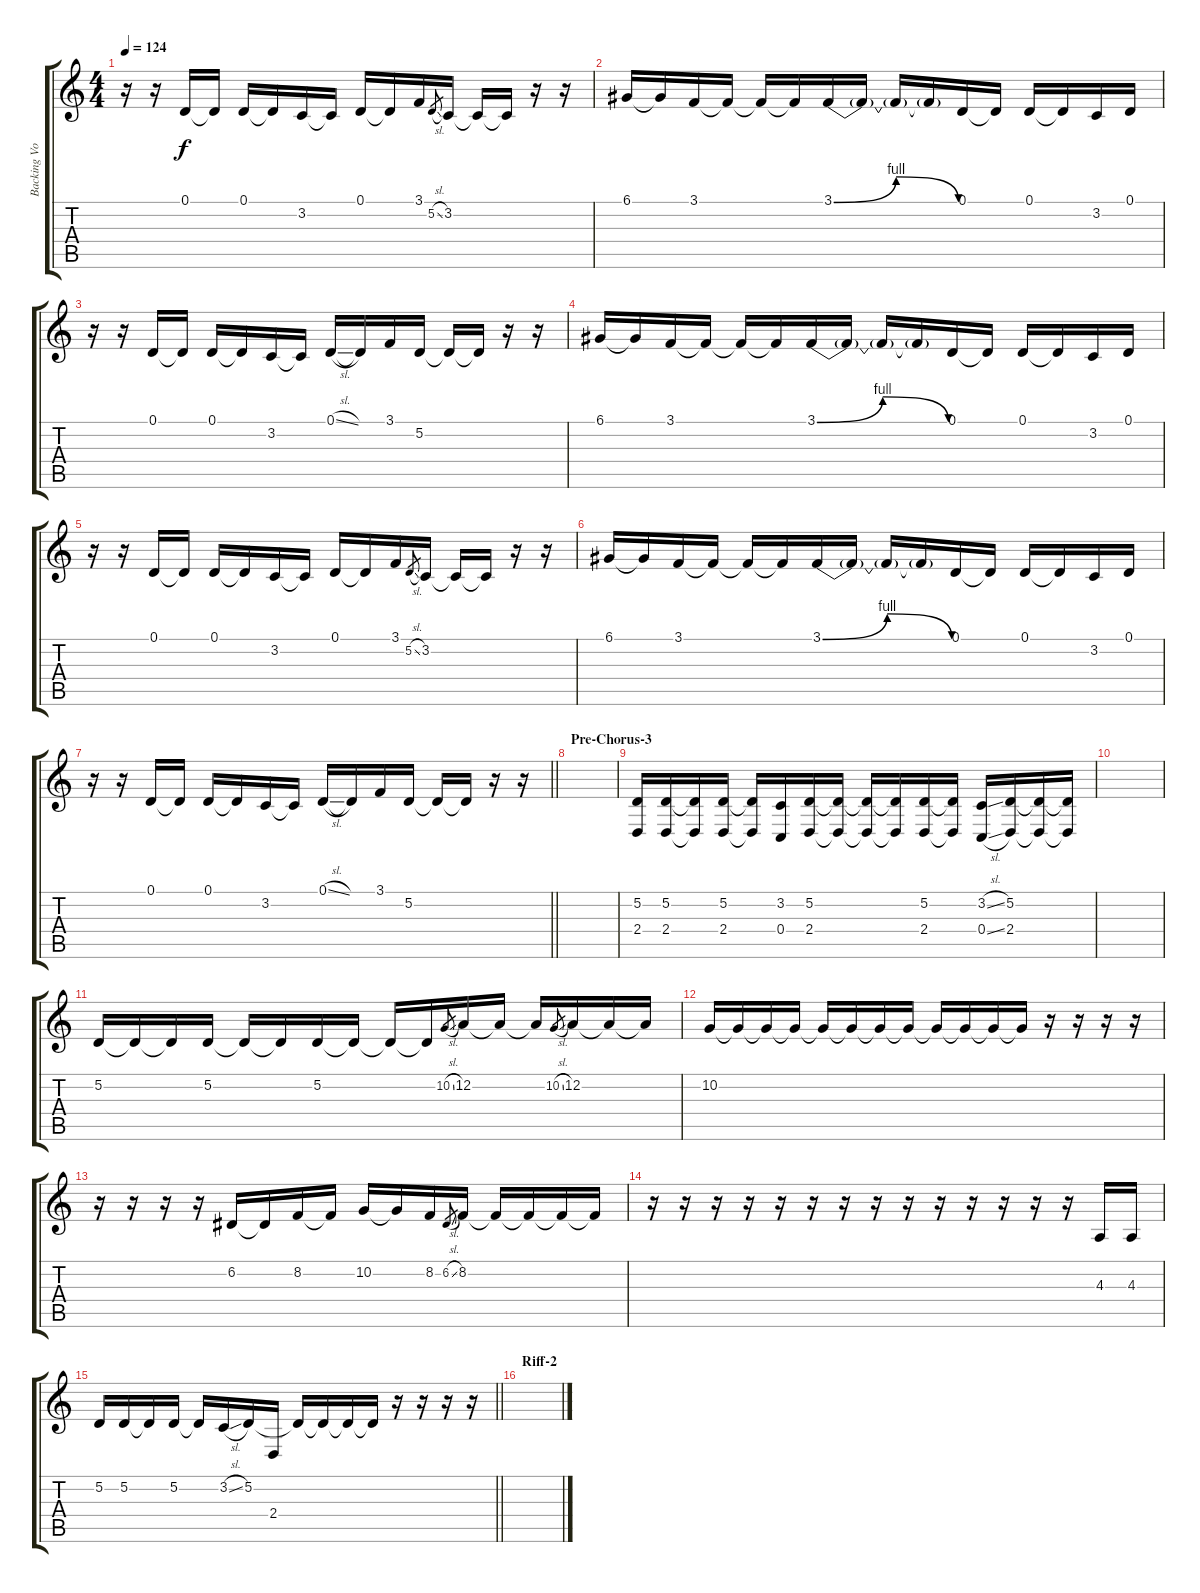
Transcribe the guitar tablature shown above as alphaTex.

\track ("Backing Vocals" "Backing Vo") {instrument trumpet}
\staff {score tabs}
\tuning (D4 A3 F3 C3 G2 D2) {hide}
\ts (4 4)
\tempo 124
\clef g2
\ks c
r.16{dy f} r.16 0.1.16 0.1{t}.16 0.1.16 0.1{t}.16 3.2.16 3.2{t}.16 0.1.16 0.1{t}.16 3.1.16 5.2{sl}.8{gr} 3.2.16 3.2{t}.16 3.2{t}.16 r.16 r.16 |
6.1.16 6.1{t}.16 3.1.16 3.1{t}.16 3.1{t}.16 3.1{t}.16 3.1{be (bendrelease 0 0 30 4 49 4 60 0)}.16 3.1{t}.16 3.1{t}.16 3.1{t}.16 0.1.16 0.1{t}.16 0.1.16 0.1{t}.16 3.2.16 0.1.16 |
r.16 r.16 0.1.16 0.1{t}.16 0.1.16 0.1{t}.16 3.2.16 3.2{t}.16 0.1{sl}.16 0.1{t}.16 3.1.16 5.2.16 5.2{t}.16 5.2{t}.16 r.16 r.16 |
6.1.16 6.1{t}.16 3.1.16 3.1{t}.16 3.1{t}.16 3.1{t}.16 3.1{be (bendrelease 0 0 30 4 49 4 60 0)}.16 3.1{t}.16 3.1{t}.16 3.1{t}.16 0.1.16 0.1{t}.16 0.1.16 0.1{t}.16 3.2.16 0.1.16 |
r.16 r.16 0.1.16 0.1{t}.16 0.1.16 0.1{t}.16 3.2.16 3.2{t}.16 0.1.16 0.1{t}.16 3.1.16 5.2{sl}.8{gr} 3.2.16 3.2{t}.16 3.2{t}.16 r.16 r.16 |
6.1.16 6.1{t}.16 3.1.16 3.1{t}.16 3.1{t}.16 3.1{t}.16 3.1{be (bendrelease 0 0 30 4 49 4 60 0)}.16 3.1{t}.16 3.1{t}.16 3.1{t}.16 0.1.16 0.1{t}.16 0.1.16 0.1{t}.16 3.2.16 0.1.16 |
\barLineRight lightlight
r.16 r.16 0.1.16 0.1{t}.16 0.1.16 0.1{t}.16 3.2.16 3.2{t}.16 0.1{sl}.16 0.1{t}.16 3.1.16 5.2.16 5.2{t}.16 5.2{t}.16 r.16 r.16 |
\section ("" "Pre-Chorus-3")
|
(5.2 2.4).16 (5.2 2.4).16 (5.2{t} 2.4{t}).16 (5.2 2.4).16 (5.2{t} 2.4{t}).16 (3.2 0.4).16 (5.2 2.4).16 (5.2{t} 2.4{t}).16 (5.2{t} 2.4{t}).16 (5.2{t} 2.4{t}).16 (5.2 2.4).16 (5.2{t} 2.4{t}).16 (3.2{sl} 0.4{sl}).16 (5.2 2.4).16 (5.2{t} 2.4{t}).16 (5.2{t} 2.4{t}).16 |
|
5.2.16 5.2{t}.16 5.2{t}.16 5.2.16 5.2{t}.16 5.2{t}.16 5.2.16 5.2{t}.16 5.2{t}.16 5.2{t}.16 10.2{sl}.8{gr} 12.2.16 12.2{t}.16 12.2{t}.16 10.2{sl}.8{gr} 12.2.16 12.2{t}.16 12.2{t}.16 |
10.2.16 10.2{t}.16 10.2{t}.16 10.2{t}.16 10.2{t}.16 10.2{t}.16 10.2{t}.16 10.2{t}.16 10.2{t}.16 10.2{t}.16 10.2{t}.16 10.2{t}.16 r.16 r.16 r.16 r.16 |
r.16 r.16 r.16 r.16 6.2.16 6.2{t}.16 8.2.16 8.2{t}.16 10.2.16 10.2{t}.16 8.2.16 6.2{sl}.8{gr} 8.2.16 8.2{t}.16 8.2{t}.16 8.2{t}.16 8.2{t}.16 |
r.16 r.16 r.16 r.16 r.16 r.16 r.16 r.16 r.16 r.16 r.16 r.16 r.16 r.16 4.3.16 4.3.16 |
\barLineRight lightlight
5.2.16 5.2.16 5.2{t}.16 5.2.16 5.2{t}.16 3.2{sl}.16 5.2.16 2.4.16 5.2{t}.16 5.2{t}.16 5.2{t}.16 5.2{t}.16 r.16 r.16 r.16 r.16 |
\section ("" "Riff-2")
